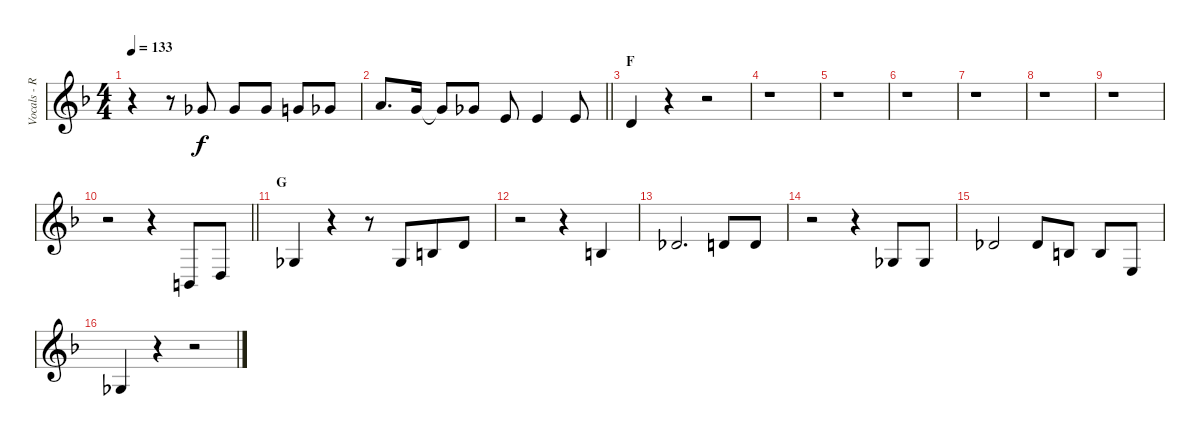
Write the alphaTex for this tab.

\track ("Vocals - Ruki" "Vocals - R") {instrument lead6voice}
\staff {score}
\tuning (Db4 Ab3 E3 B2 Gb2 Db2) {hide}
\ts (4 4)
\tempo 133
\clef g2
\ks f
r.4{dy mp} r.8 5.1.8{dy f} 5.1.8 5.1.8 6.1.8 5.1.8 |
\barLineRight lightlight
8.1.8{d} 6.1.16 6.1{t}.8 5.1.8 3.1.8 3.1.4 3.1.8 |
\section ("" "F")
1.1.4 r.4 r.2 |
r.1 |
r.1 |
r.1 |
r.1 |
r.1 |
r.1 |
\barLineRight lightlight
r.2 r.4 0.4.8 3.4.8 |
\section ("" "G")
2.3.4 r.4 r.8 2.3.8{beam merge} 3.2.8 1.1.8 |
r.2 r.4 3.2.4 |
0.1.2{d} 1.1.8 1.1.8 |
r.2 r.4 2.3.8 2.3.8 |
0.1.2 0.1.8 3.2.8 3.2.8 0.3.8 |
2.3.4 r.4 r.2
